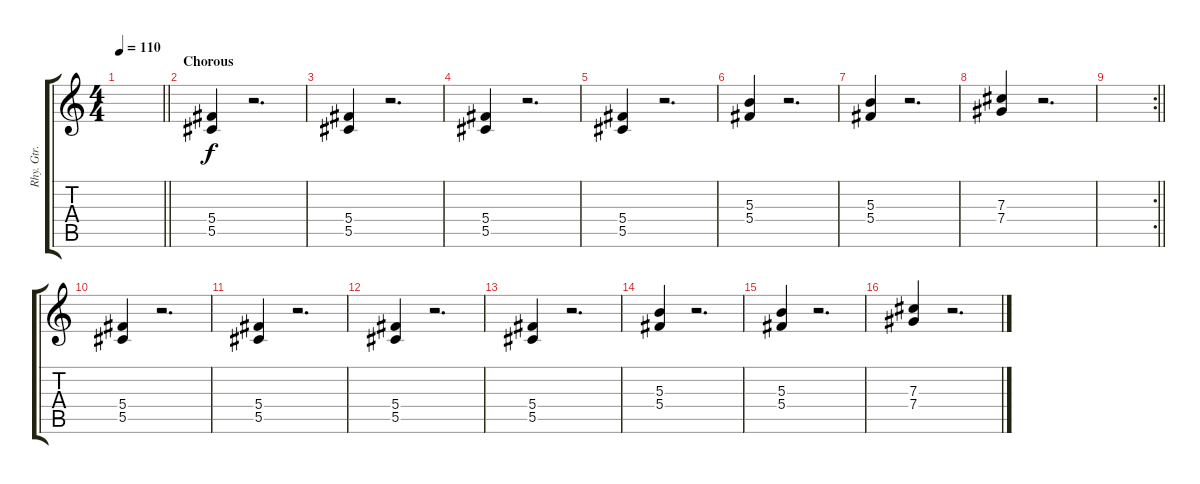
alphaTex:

\track ("Rhy. Gtr. 2" "Rhy. Gtr. ") {instrument distortionguitar}
\staff {score tabs}
\tuning (Eb4 Bb3 Gb3 Db3 Ab2 Eb2) {hide}
\ts (4 4)
\tempo 110
\clef g2
\barLineRight lightlight
\ks c
|
\section ("" "Chorous ")
(5.4 5.5).4 r.2{d} |
(5.4 5.5).4 r.2{d} |
(5.4 5.5).4 r.2{d} |
(5.4 5.5).4 r.2{d} |
(5.3 5.4).4 r.2{d} |
(5.3 5.4).4 r.2{d} |
(7.3 7.4).4 r.2{d} |
\rc 2
\barLineRight lightlight
|
\section ("" "")
(5.4 5.5).4 r.2{d} |
(5.4 5.5).4 r.2{d} |
(5.4 5.5).4 r.2{d} |
(5.4 5.5).4 r.2{d} |
(5.3 5.4).4 r.2{d} |
(5.3 5.4).4 r.2{d} |
(7.3 7.4).4 r.2{d}
